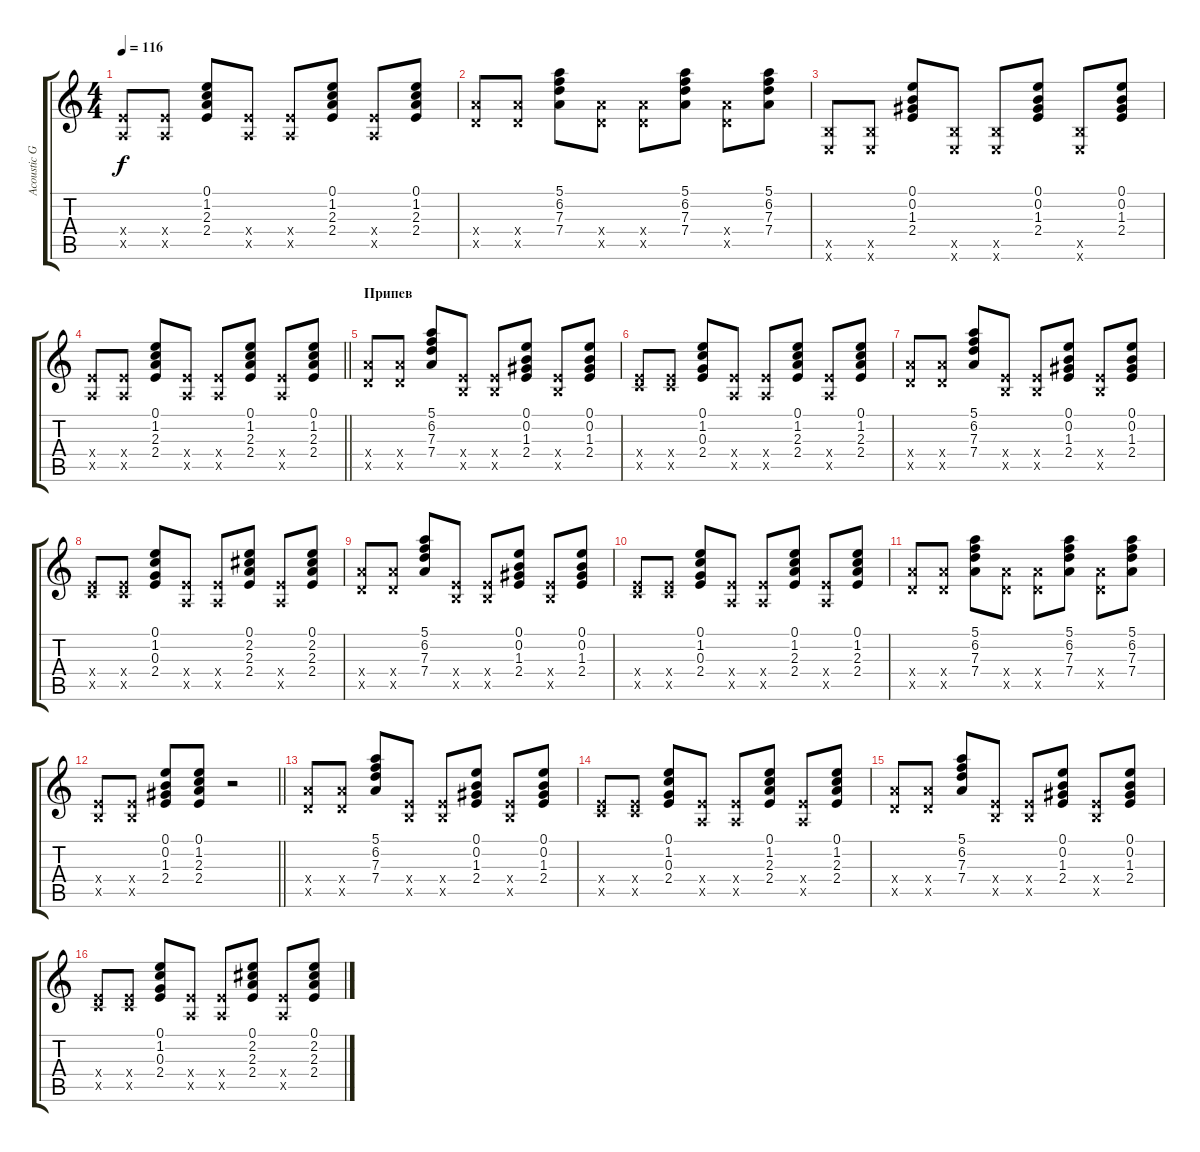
\track ("Acoustic Guitar" "Acoustic G") {instrument acousticguitarnylon}
\staff {score tabs}
\tuning (E4 B3 G3 D3 A2 E2) {hide}
\ts (4 4)
\tempo 116
\clef g2
\ks c
(2.4{x} 0.5{x}).8{dy f} (2.4{x} 0.5{x}).8 (0.1 1.2 2.3 2.4).8 (2.4{x} 0.5{x}).8 (2.4{x} 0.5{x}).8 (0.1 1.2 2.3 2.4).8 (2.4{x} 0.5{x}).8 (0.1 1.2 2.3 2.4).8 |
(7.4{x} 5.5{x}).8 (7.4{x} 5.5{x}).8 (5.1 6.2 7.3 7.4).8 (7.4{x} 5.5{x}).8 (7.4{x} 5.5{x}).8 (5.1 6.2 7.3 7.4).8 (7.4{x} 5.5{x}).8 (5.1 6.2 7.3 7.4).8 |
(2.5{x} 0.6{x}).8 (2.5{x} 0.6{x}).8 (0.1 0.2 1.3 2.4).8 (2.5{x} 0.6{x}).8 (2.5{x} 0.6{x}).8 (0.1 0.2 1.3 2.4).8 (2.5{x} 0.6{x}).8 (0.1 0.2 1.3 2.4).8 |
\barLineRight lightlight
(2.4{x} 0.5{x}).8 (2.4{x} 0.5{x}).8 (0.1 1.2 2.3 2.4).8 (2.4{x} 0.5{x}).8 (2.4{x} 0.5{x}).8 (0.1 1.2 2.3 2.4).8 (2.4{x} 0.5{x}).8 (0.1 1.2 2.3 2.4).8 |
\section ("" "Припев")
(7.4{x} 5.5{x}).8 (7.4{x} 5.5{x}).8 (5.1 6.2 7.3 7.4).8 (2.4{x} 2.5{x}).8 (2.4{x} 2.5{x}).8 (0.1 0.2 1.3 2.4).8 (2.4{x} 2.5{x}).8 (0.1 0.2 1.3 2.4).8 |
(2.4{x} 3.5{x}).8 (2.4{x} 3.5{x}).8 (0.1 1.2 0.3 2.4).8 (2.4{x} 0.5{x}).8 (2.4{x} 0.5{x}).8 (0.1 1.2 2.3 2.4).8 (2.4{x} 0.5{x}).8 (0.1 1.2 2.3 2.4).8 |
(7.4{x} 5.5{x}).8 (7.4{x} 5.5{x}).8 (5.1 6.2 7.3 7.4).8 (2.4{x} 2.5{x}).8 (2.4{x} 2.5{x}).8 (0.1 0.2 1.3 2.4).8 (2.4{x} 2.5{x}).8 (0.1 0.2 1.3 2.4).8 |
(2.4{x} 3.5{x}).8 (2.4{x} 3.5{x}).8 (0.1 1.2 0.3 2.4).8 (2.4{x} 0.5{x}).8 (2.4{x} 0.5{x}).8 (0.1 2.2 2.3 2.4).8 (2.4{x} 0.5{x}).8 (0.1 2.2 2.3 2.4).8 |
(7.4{x} 5.5{x}).8 (7.4{x} 5.5{x}).8 (5.1 6.2 7.3 7.4).8 (2.4{x} 2.5{x}).8 (2.4{x} 2.5{x}).8 (0.1 0.2 1.3 2.4).8 (2.4{x} 2.5{x}).8 (0.1 0.2 1.3 2.4).8 |
(2.4{x} 3.5{x}).8 (2.4{x} 3.5{x}).8 (0.1 1.2 0.3 2.4).8 (2.4{x} 0.5{x}).8 (2.4{x} 0.5{x}).8 (0.1 1.2 2.3 2.4).8 (2.4{x} 0.5{x}).8 (0.1 1.2 2.3 2.4).8 |
(7.4{x} 5.5{x}).8 (7.4{x} 5.5{x}).8 (5.1 6.2 7.3 7.4).8 (7.4{x} 5.5{x}).8 (7.4{x} 5.5{x}).8 (5.1 6.2 7.3 7.4).8 (7.4{x} 5.5{x}).8 (5.1 6.2 7.3 7.4).8 |
\barLineRight lightlight
(2.4{x} 2.5{x}).8 (2.4{x} 2.5{x}).8 (0.1 0.2 1.3 2.4).8 (0.1 1.2 2.3 2.4).8 r.2 |
(7.4{x} 5.5{x}).8 (7.4{x} 5.5{x}).8 (5.1 6.2 7.3 7.4).8 (2.4{x} 2.5{x}).8 (2.4{x} 2.5{x}).8 (0.1 0.2 1.3 2.4).8 (2.4{x} 2.5{x}).8 (0.1 0.2 1.3 2.4).8 |
(2.4{x} 3.5{x}).8 (2.4{x} 3.5{x}).8 (0.1 1.2 0.3 2.4).8 (2.4{x} 0.5{x}).8 (2.4{x} 0.5{x}).8 (0.1 1.2 2.3 2.4).8 (2.4{x} 0.5{x}).8 (0.1 1.2 2.3 2.4).8 |
(7.4{x} 5.5{x}).8 (7.4{x} 5.5{x}).8 (5.1 6.2 7.3 7.4).8 (2.4{x} 2.5{x}).8 (2.4{x} 2.5{x}).8 (0.1 0.2 1.3 2.4).8 (2.4{x} 2.5{x}).8 (0.1 0.2 1.3 2.4).8 |
(2.4{x} 3.5{x}).8 (2.4{x} 3.5{x}).8 (0.1 1.2 0.3 2.4).8 (2.4{x} 0.5{x}).8 (2.4{x} 0.5{x}).8 (0.1 2.2 2.3 2.4).8 (2.4{x} 0.5{x}).8 (0.1 2.2 2.3 2.4).8
